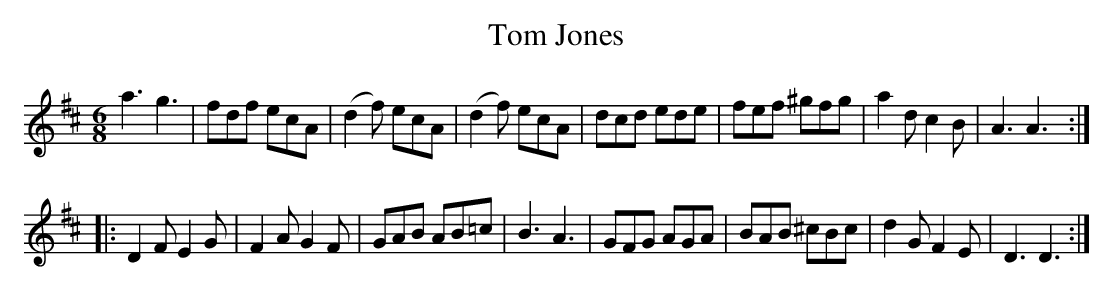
X:1
T:Tom Jones
M:6/8
L:1/8
K:D
a3 g3|fdf ecA|(d2f) ecA|(d2f) ecA|dcd ede|fef ^gfg|a2d c2B|A3 A3:|
|:D2F E2G|F2A G2F|GAB AB=c|B3A3|GFG AGA|BAB ^cBc|d2G F2E|D3 D3:|]
